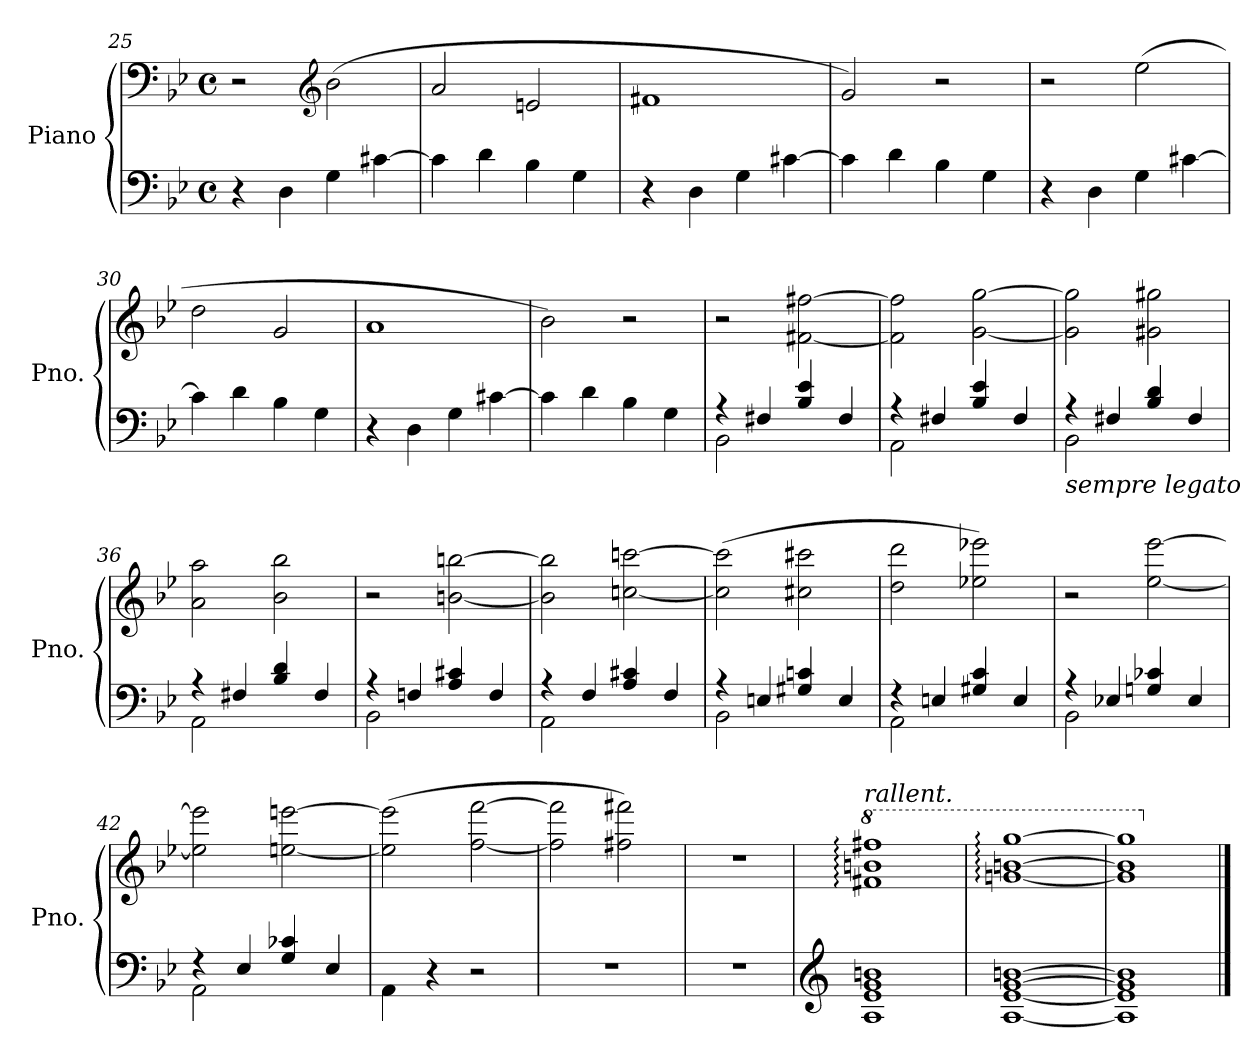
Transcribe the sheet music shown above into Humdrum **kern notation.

**kern	**kern
*part1	*part1
*staff2	*staff1
*I"Piano	*
*I'Pno.	*
*clefF4	*clefF4
*k[b-e-]	*k[b-e-]
*M4/4	*M4/4
*met(c)	*met(c)
=25	=25
4r	2r
4D\	.
*	*clefG2
4G\	(>2b-\
[4c#X\	.
!!LO:LB:g=z
=26	=26
4c#\]	2a/
4d\	.
4B-\	2en/
4G\	.
=27	=27
4r	1f#X
4D\	.
4G\	.
[4c#X\	.
=28	=28
4c#\]	2g/)
4d\	.
4B-\	2r
4G\	.
=29	=29
4r	2r
4D\	.
4G\	(>2ee-\
[4c#X\	.
=30	=30
4c#\]	2dd\
4d\	.
4B-\	2g/
4G\	.
!!LO:LB:g=z
=31	=31
4r	1a
4D\	.
4G\	.
[4c#X\	.
=32	=32
4c#\]	2b-\)
4d\	.
4B-\	2r
4G\	.
=33	=33
*^	*
4r	2BB-\	2r
4F#X/	.	.
4B-/ 4e-/	2ryy	[2f#X\ [2ff#X\
4F#/	.	.
=34	=34	=34
4r	(>2AA\	2f#\] 2ff#\]
4F#X/	.	.
4B-/ 4e-/	2ryy	[2g\ [2gg\
4F#/	.	.
=35	=35	=35
!LO:TX:b:i:t=sempre legato	!	!
4r	2BB-\	2g\] 2gg\]
4F#X/	.	.
4B-/ 4d/	2ryy	2g#X\ 2gg#X\
4F#/	.	.
!!LO:LB:g=z
=36	=36	=36
4r	2AA\	2a\ 2aa\
4F#X/	.	.
4B-/ 4d/	2ryy	2b-\ 2bb-\)
4F#/	.	.
=37	=37	=37
4r	2BB-\	2r
4Fn/	.	.
4A/ 4c#X/	2ryy	[2bn\ [2bbn\
4F/	.	.
=38	=38	=38
4r	2AA\	2b\] 2bb\]
4F/	.	.
4A/ 4c#X/	2ryy	[2ccn\ [2cccn\
4F/	.	.
=39	=39	=39
4r	2BB-\	(>2cc\] 2ccc\]
4En/	.	.
4G#X/ 4cn/	2ryy	2cc#X\ 2ccc#X\
4E/	.	.
=40	=40	=40
4r	2AA\	2dd\ 2ddd\
4En/	.	.
4G#X/ 4c/	2ryy	2ee-X\ 2eee-X\)
4E/	.	.
!!LO:LB:g=z
=41	=41	=41
4r	2BB-\	2r
4E-X/	.	.
4Gn/ 4c-X/	2ryy	[2ee-\ [2eee-\
4E-/	.	.
=42	=42	=42
4r	2AA\	2ee-\] 2eee-\]
4E-/	.	.
4G/ 4c-X/	2ryy	[2een\ [2eeen\
4E-/	.	.
*v	*v	*
=43	=43
4AA\	(>2ee\] 2eee\]
4r	.
2r	[2ff\ [2fff\
=44	=44
1r	2ff\] 2fff\]
.	2ff#X\ 2fff#X\)
=45	=45
1r	1r
=46	=46
*clefG2	*
*	*8va
!	!LO:TX:a:i:t=rallent.
1A 1e- 1g 1bn	1ff#X: 1bbn: 1fff#X:
=47	=47
[1A [1e- [1g [1bn	[1ggn: [1bbn: [1ggg:
=48	=48
1A] 1e-] 1g] 1b]	1gg] 1bb] 1ggg]
*	*X8va
==	==
*-	*-
